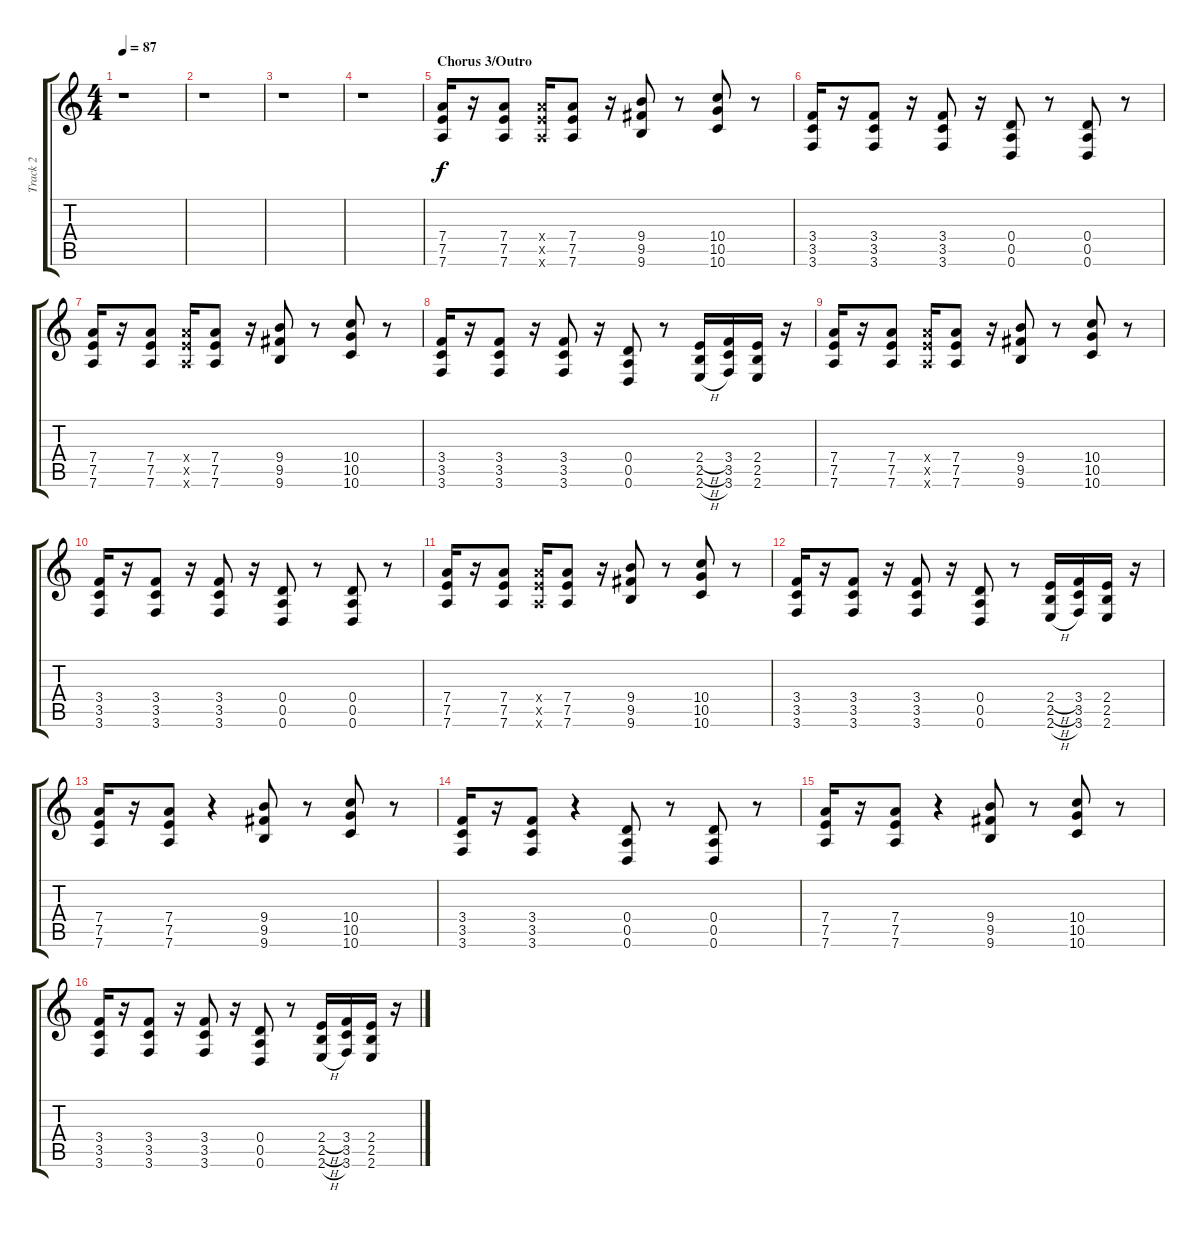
\track ("Track 2" "Track 2") {instrument acousticbass}
\staff {score tabs}
\tuning (E4 B3 G3 D3 A2 D2) {hide}
\ts (4 4)
\tempo 87
\clef g2
\ks c
r.1{dy f} |
r.1 |
r.1 |
r.1 |
\section ("" "Chorus 3/Outro")
(7.4 7.5 7.6).16 r.16 (7.4 7.5 7.6).8 (7.4{x} 7.5{x} 7.6{x}).16 (7.4 7.5 7.6).8 r.16 (9.4 9.5 9.6).8 r.8 (10.4 10.5 10.6).8 r.8 |
(3.4 3.5 3.6).16 r.16 (3.4 3.5 3.6).8 r.16 (3.4 3.5 3.6).8 r.16 (0.4 0.5 0.6).8 r.8 (0.4 0.5 0.6).8 r.8 |
(7.4 7.5 7.6).16 r.16 (7.4 7.5 7.6).8 (7.4{x} 7.5{x} 7.6{x}).16 (7.4 7.5 7.6).8 r.16 (9.4 9.5 9.6).8 r.8 (10.4 10.5 10.6).8 r.8 |
(3.4 3.5 3.6).16 r.16 (3.4 3.5 3.6).8 r.16 (3.4 3.5 3.6).8 r.16 (0.4 0.5 0.6).8 r.8 (2.4{h} 2.5{h} 2.6{h}).16 (3.4 3.5 3.6).16 (2.4 2.5 2.6).16 r.16 |
(7.4 7.5 7.6).16 r.16 (7.4 7.5 7.6).8 (7.4{x} 7.5{x} 7.6{x}).16 (7.4 7.5 7.6).8 r.16 (9.4 9.5 9.6).8 r.8 (10.4 10.5 10.6).8 r.8 |
(3.4 3.5 3.6).16 r.16 (3.4 3.5 3.6).8 r.16 (3.4 3.5 3.6).8 r.16 (0.4 0.5 0.6).8 r.8 (0.4 0.5 0.6).8 r.8 |
(7.4 7.5 7.6).16 r.16 (7.4 7.5 7.6).8 (7.4{x} 7.5{x} 7.6{x}).16 (7.4 7.5 7.6).8 r.16 (9.4 9.5 9.6).8 r.8 (10.4 10.5 10.6).8 r.8 |
(3.4 3.5 3.6).16 r.16 (3.4 3.5 3.6).8 r.16 (3.4 3.5 3.6).8 r.16 (0.4 0.5 0.6).8 r.8 (2.4{h} 2.5{h} 2.6{h}).16 (3.4 3.5 3.6).16 (2.4 2.5 2.6).16 r.16 |
(7.4 7.5 7.6).16 r.16 (7.4 7.5 7.6).8 r.4 (9.4 9.5 9.6).8 r.8 (10.4 10.5 10.6).8 r.8 |
(3.4 3.5 3.6).16 r.16 (3.4 3.5 3.6).8 r.4 (0.4 0.5 0.6).8 r.8 (0.4 0.5 0.6).8 r.8 |
(7.4 7.5 7.6).16 r.16 (7.4 7.5 7.6).8 r.4 (9.4 9.5 9.6).8 r.8 (10.4 10.5 10.6).8 r.8 |
(3.4 3.5 3.6).16 r.16 (3.4 3.5 3.6).8 r.16 (3.4 3.5 3.6).8 r.16 (0.4 0.5 0.6).8 r.8 (2.4{h} 2.5{h} 2.6{h}).16 (3.4 3.5 3.6).16 (2.4 2.5 2.6).16 r.16
